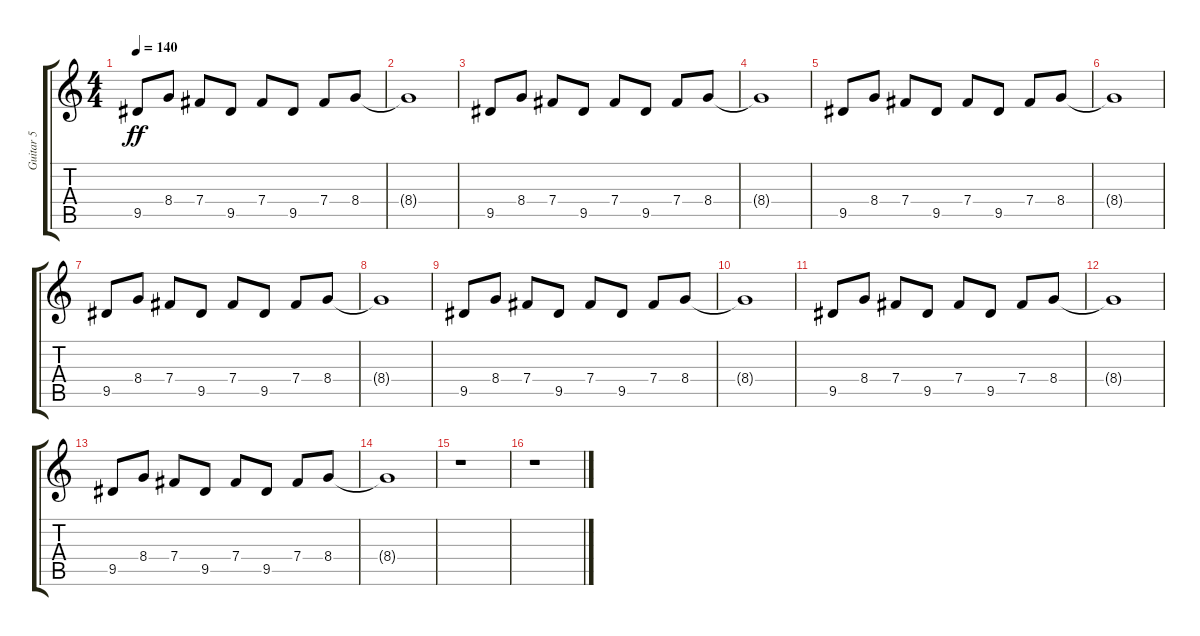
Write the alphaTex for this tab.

\track ("Guitar 5" "Guitar 5") {instrument distortionguitar}
\staff {score tabs}
\tuning (Db4 Ab3 E3 B2 Gb2 Db2) {hide}
\ts (4 4)
\tempo 140
\clef g2
\ks c
9.5.8{dy ff} 8.4.8 7.4.8 9.5.8 7.4.8 9.5.8 7.4.8 8.4.8 |
8.4{t}.1 |
9.5.8 8.4.8 7.4.8 9.5.8 7.4.8 9.5.8 7.4.8 8.4.8 |
8.4{t}.1 |
9.5.8 8.4.8 7.4.8 9.5.8 7.4.8 9.5.8 7.4.8 8.4.8 |
8.4{t}.1 |
9.5.8 8.4.8 7.4.8 9.5.8 7.4.8 9.5.8 7.4.8 8.4.8 |
8.4{t}.1 |
9.5.8 8.4.8 7.4.8 9.5.8 7.4.8 9.5.8 7.4.8 8.4.8 |
8.4{t}.1 |
9.5.8 8.4.8 7.4.8 9.5.8 7.4.8 9.5.8 7.4.8 8.4.8 |
8.4{t}.1 |
9.5.8 8.4.8 7.4.8 9.5.8 7.4.8 9.5.8 7.4.8 8.4.8 |
8.4{t}.1 |
r.1 |
r.1
